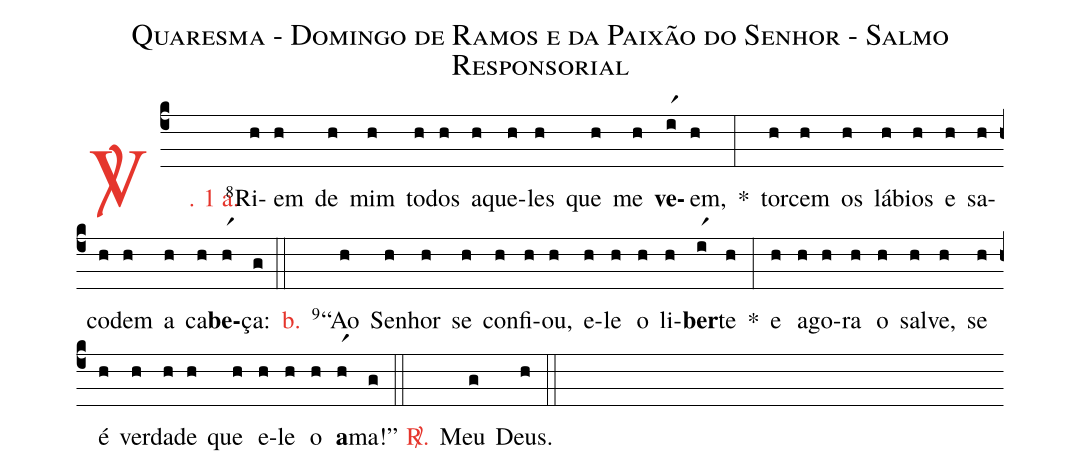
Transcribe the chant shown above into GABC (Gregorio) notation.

name: Quaresma - Domingo de Ramos e da Paixão do Senhor - Salmo Responsorial;
%%
(c4)

<c><sp>V/</sp>. 1 a.</c>() <v>\VSup{8}</v>Ri(h)em(h) de(h) mim(h) to(h)dos(h) a(h)que(h)les(h) que(h) me(h) <b>ve</b>(ir1)em,(h) *(:)
tor(h)cem(h) os(h) lá(h)bios(h) e(h) sa(h)co(h)dem(h) a(h) ca(h)<b>be</b>(hr1)ça:(g)

(::)

<nlba><c>b.</c>() <v>\VSup{9}</v>``Ao</nlba>(h) Se(h)nhor(h) se(h) con(h)fi(h)ou,(h) e(h)le(h) o(h) li(h)<b>ber</b>(ir1)te(h) *(:)
e(h) a(h)go(h)ra(h) o(h) sal(h)ve,(h) se(h) é(h) ver(h)da(h)de(h) que(h) e(h)le(h) o(h) <b>a</b>(hr1)ma!''(g)

(::)

<nlba><c><sp>R/</sp>.</c>() Meu</nlba>(g) Deus.(h)

(::)
